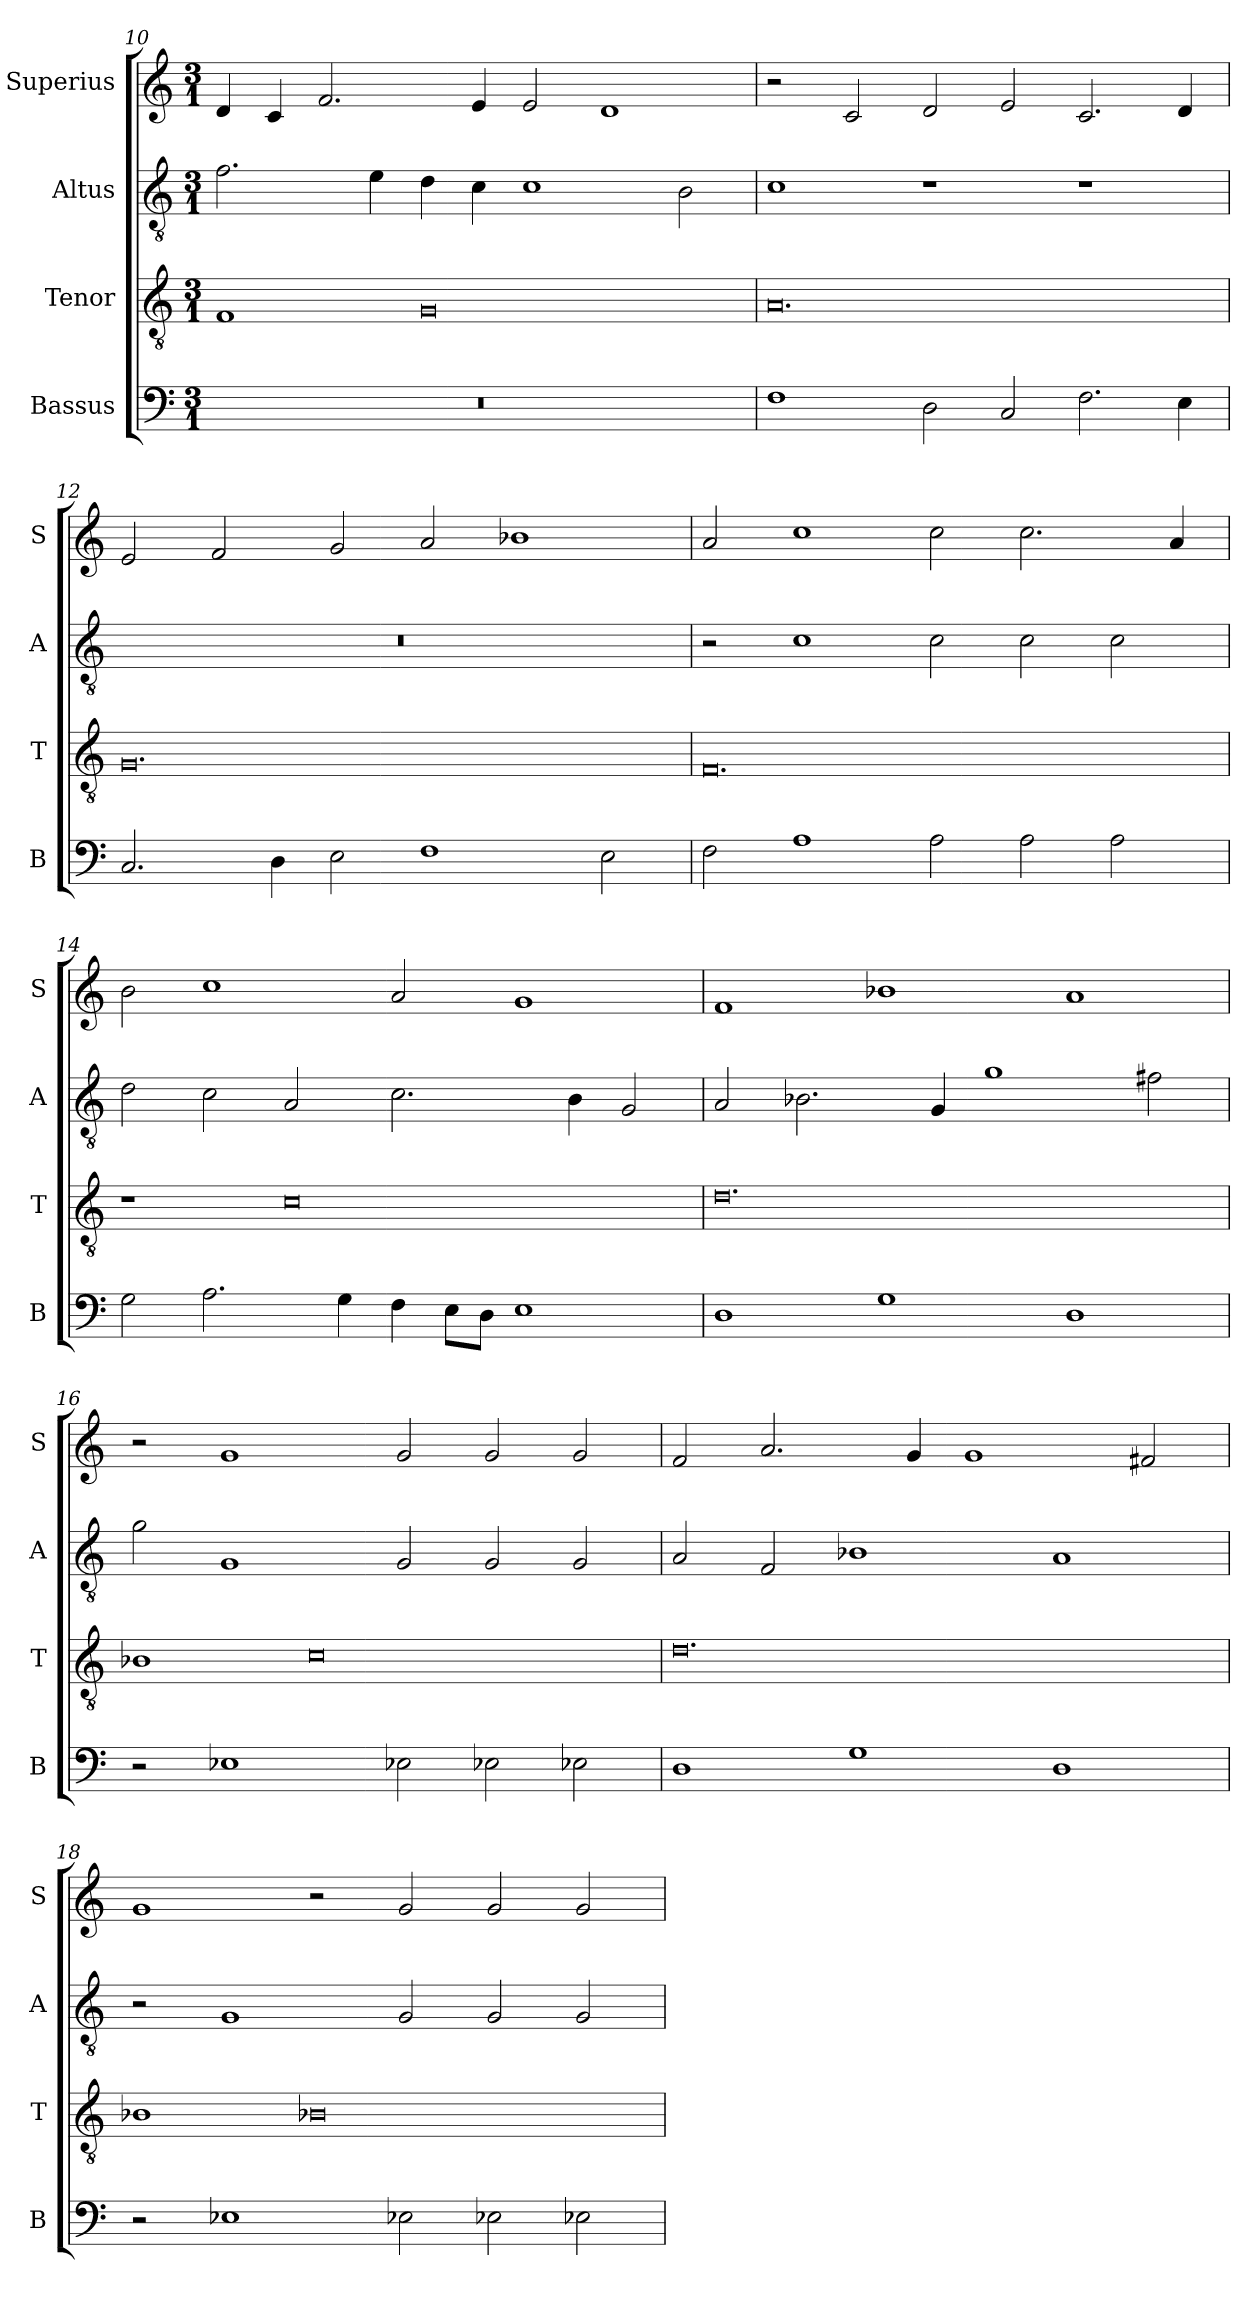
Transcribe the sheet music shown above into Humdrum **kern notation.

**kern	**kern	**kern	**kern
*part4	*part3	*part2	*part1
*staff4	*staff3	*staff2	*staff1
*I"Bassus	*I"Tenor	*I"Altus	*I"Superius
*I'B	*I'T	*I'A	*I'S
*clefF4	*clefGv2	*clefGv2	*clefG2
*k[]	*k[]	*k[]	*k[]
*M3/1	*M3/1	*M3/1	*M3/1
=10	=10	=10	=10
0.r	1F	2.f\	4d/
.	.	.	4c/
.	.	.	2.f/
.	.	4e\	.
.	0G	4d\	.
.	.	4c\	4e/
.	.	1c	2e/
.	.	.	1d
.	.	2B\	.
=11	=11	=11	=11
1F	0.A	1c	2r
.	.	.	2c/
2D\	.	1r	2d/
2C/	.	.	2e/
2.F\	.	1r	2.c/
4E\	.	.	4d/
=12	=12	=12	=12
2.C/	0.G	0.r	2e/
.	.	.	2f/
4D\	.	.	.
2E\	.	.	2g/
1F	.	.	2a/
.	.	.	1b-X
2E\	.	.	.
=13	=13	=13	=13
2F\	0.F	2r	2a/
1A	.	1c	1cc
2A\	.	2c\	2cc\
2A\	.	2c\	2.cc\
2A\	.	2c\	.
.	.	.	4a/
=14	=14	=14	=14
2G\	1r	2d\	2b\
2.A\	.	2c\	1cc
.	0c	2A/	.
4G\	.	.	.
4F\	.	2.c\	2a/
8E\L	.	.	.
8D\J	.	.	.
1E	.	.	1g
.	.	4B\	.
.	.	2G/	.
=15	=15	=15	=15
1D	0.d	2A/	1f
.	.	2.B-X\	.
1G	.	.	1b-X
.	.	4G/	.
.	.	1g	.
1D	.	.	1a
.	.	2f#X\	.
=16	=16	=16	=16
2r	1B-X	2g\	2r
1E-X	.	1G	1g
.	0c	.	.
2E-X\	.	2G/	2g/
2E-X\	.	2G/	2g/
2E-X\	.	2G/	2g/
=17	=17	=17	=17
1D	0.d	2A/	2f/
.	.	2F/	2.a/
1G	.	1B-X	.
.	.	.	4g/
.	.	.	1g
1D	.	1A	.
.	.	.	2f#X/
=18	=18	=18	=18
2r	1B-X	2r	1g
1E-X	.	1G	.
.	0B-X	.	2r
2E-X\	.	2G/	2g/
2E-X\	.	2G/	2g/
2E-X\	.	2G/	2g/
=	=	=	=
*-	*-	*-	*-
